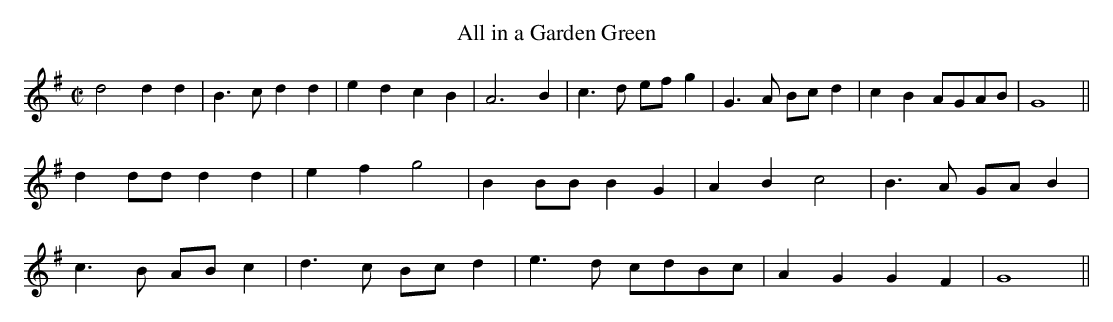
X:1
T:All in a Garden Green
M:C|
L:1/4
K:G
d2 dd | B>c dd | edcB | A3 B | c>d e/f/ g | G>A B/c/ d | cB A/G/A/B/ | G4 ||
d d/d/ dd | ef g2 |B B/B/ BG | AB c2 | B>A G/A/ B |
c>B A/B/ c | d>c B/c/ d | e>d c/d/B/c/ | AGGF | G4 ||
